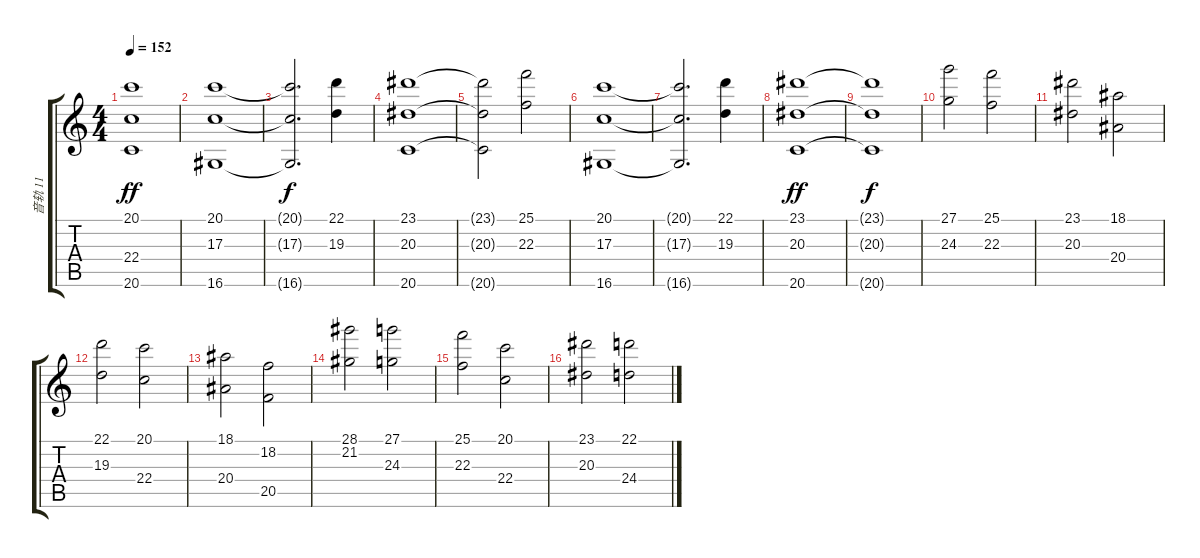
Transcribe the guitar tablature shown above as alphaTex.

\track ("音轨 11" "音轨 11") {instrument stringensemble2}
\staff {score tabs}
\tuning (E4 B3 G3 D3 A2 E2) {hide}
\ts (4 4)
\tempo 152
\clef g2
\ks c
(20.1 22.4 20.6).1{dy ff} |
(20.1 17.3 16.6).1{instrument pad2warm} |
(20.1{t} 17.3{t} 16.6{t}).2{d dy f} (22.1 19.3).4 |
(23.1 20.3 20.6).1 |
(23.1{t} 20.3{t} 20.6{t}).2 (25.1 22.3).2 |
(20.1 17.3 16.6).1 |
(20.1{t} 17.3{t} 16.6{t}).2{d} (22.1 19.3).4 |
(23.1 20.3 20.6).1{dy ff} |
(23.1{t} 20.3{t} 20.6{t}).1{dy f} |
(27.1 24.3).2 (25.1 22.3).2 |
(23.1 20.3).2 (18.1 20.4).2 |
(22.1 19.3).2 (20.1 22.4).2 |
(18.1 20.4).2 (18.2 20.5).2 |
(28.1 21.2).2 (27.1 24.3).2 |
(25.1 22.3).2 (20.1 22.4).2 |
(23.1 20.3).2 (22.1 24.4).2
